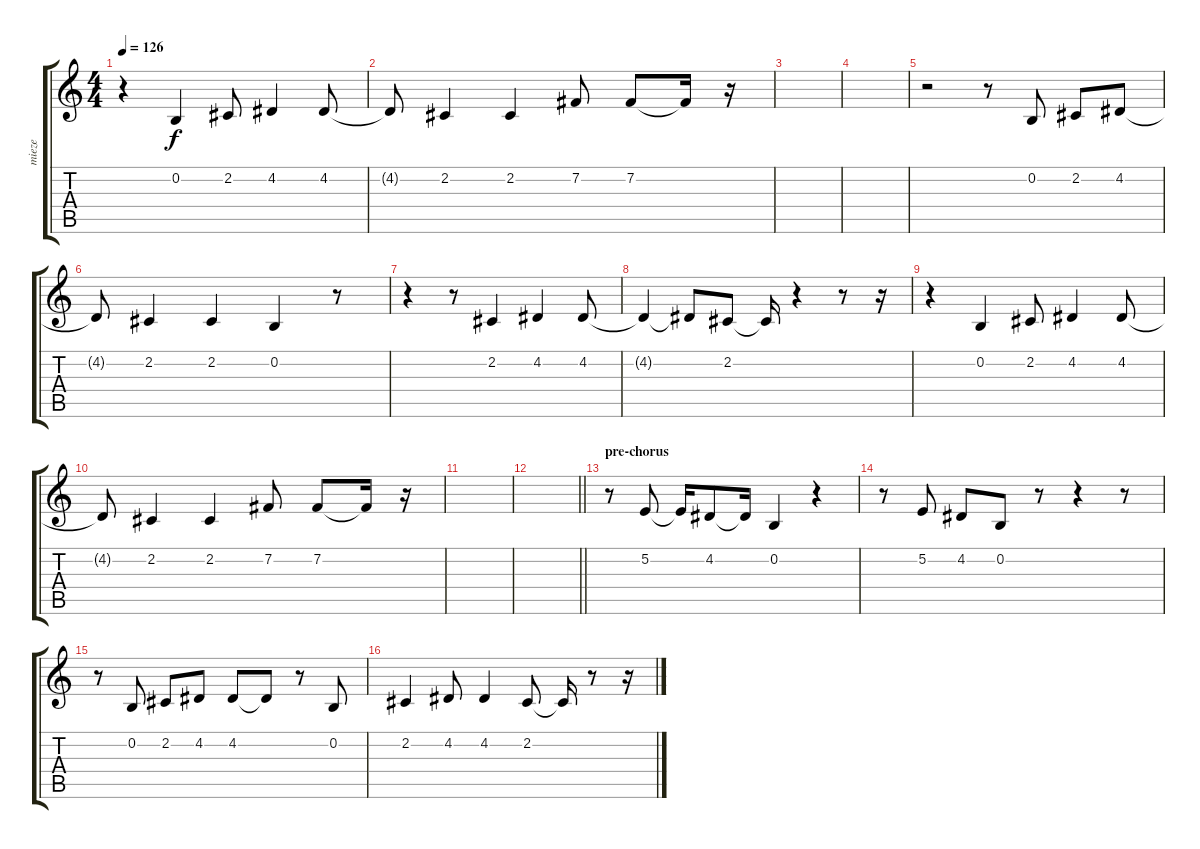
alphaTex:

\track ("mieze" "mieze") {instrument clarinet}
\staff {score tabs}
\tuning (E4 B3 G3 D3 A2 E2) {hide}
\ts (4 4)
\tempo 126
\clef g2
\ks c
r.4{dy f} 0.2.4 2.2.8 4.2.4 4.2.8 |
4.2{t}.8 2.2.4 2.2.4 7.2.8 7.2.8 7.2{t}.16 r.16 |
|
|
r.2 r.8 0.2.8 2.2.8 4.2.8 |
4.2{t}.8 2.2.4 2.2.4 0.2.4 r.8 |
r.4 r.8 2.2.4 4.2.4 4.2.8 |
4.2{t}.4 4.2{t}.8 2.2.8 2.2{t}.16 r.4 r.8 r.16 |
r.4 0.2.4 2.2.8 4.2.4 4.2.8 |
4.2{t}.8 2.2.4 2.2.4 7.2.8 7.2.8 7.2{t}.16 r.16 |
|
\barLineRight lightlight
|
\section ("" "pre-chorus")
r.8 5.2.8 5.2{t}.16 4.2.8 4.2{t}.16 0.2.4 r.4 |
r.8 5.2.8 4.2.8 0.2.8 r.8 r.4 r.8 |
r.8 0.2.8 2.2.8 4.2.8 4.2.8 4.2{t}.8 r.8 0.2.8 |
2.2.4 4.2.8 4.2.4 2.2.8 2.2{t}.16 r.8 r.16
